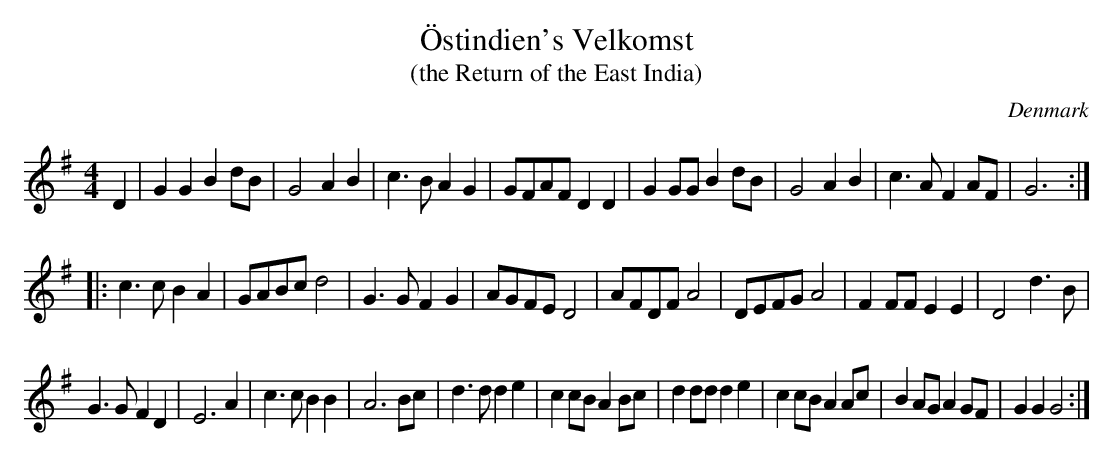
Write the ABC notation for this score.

X:1
T:Östindien's Velkomst
T:(the Return of the East India)
M:4/4
O:Denmark
K:G
D2|\
G2G2 B2dB|G4 A2B2|c3B A2G2|GFAF D2D2|\
G2GG B2dB|G4 A2B2|c3A F2AF|G6 ::
c3c B2A2|GABc d4|G3G F2G2|AGFE D4|\
AFDF A4|DEFG A4|F2FF E2E2|D4 d3B|
G3G F2D2|E6 A2|c3c B2B2|A6 Bc|\
d3d d2e2|c2cB A2Bc|d2dd d2e2|c2cB A2Ac|\
B2AG A2GF|G2G2 G4:|
